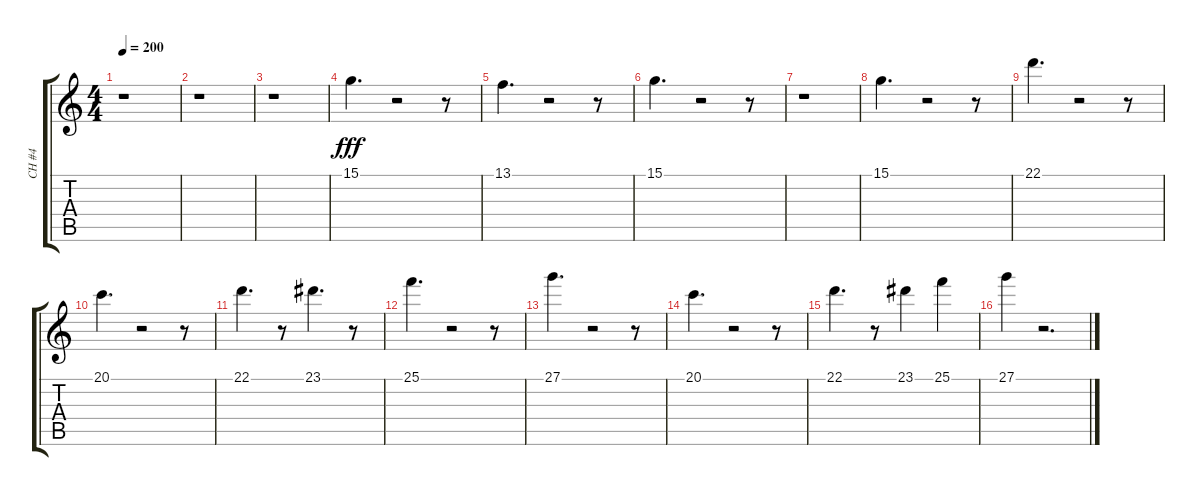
\track ("CH #4" "CH #4") {instrument fx1rain}
\staff {score tabs}
\tuning (E4 B3 G3 D3 A2 E2) {hide}
\ts (4 4)
\tempo 200
\clef g2
\ks c
r.1{dy fff} |
r.1 |
r.1 |
15.1.4{d} r.2 r.8 |
13.1.4{d} r.2 r.8 |
15.1.4{d} r.2 r.8 |
r.1 |
15.1.4{d} r.2 r.8 |
22.1.4{d} r.2 r.8 |
20.1.4{d} r.2 r.8 |
22.1.4{d} r.8 23.1.4{d} r.8 |
25.1.4{d} r.2 r.8 |
27.1.4{d} r.2 r.8 |
20.1.4{d} r.2 r.8 |
22.1.4{d} r.8 23.1.4 25.1.4 |
27.1.4 r.2{d}
